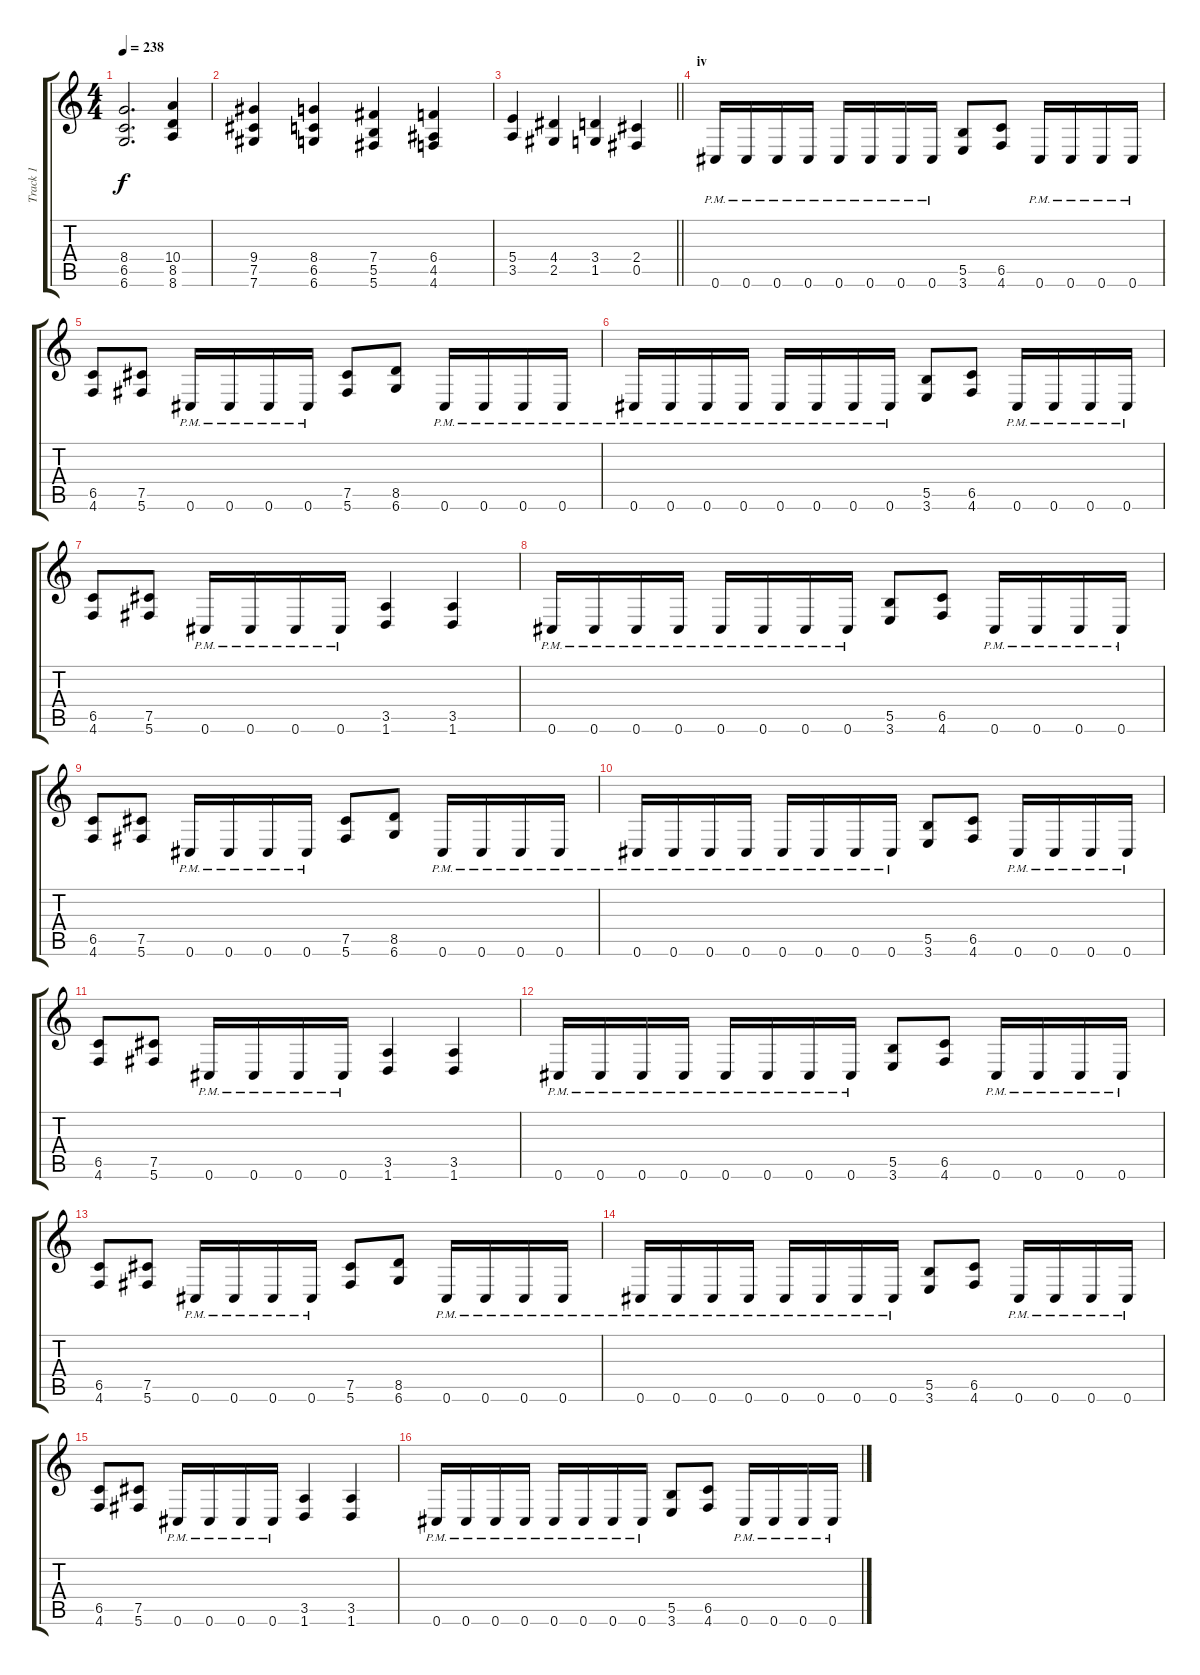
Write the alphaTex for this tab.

\track ("Track 1" "Track 1") {instrument distortionguitar}
\staff {score tabs}
\tuning (Db4 Ab3 E3 B2 Gb2 Db2) {hide}
\ts (4 4)
\tempo 238
\clef g2
\ks c
(8.4{t} 6.5{t} 6.6{t}).2{d dy f} (10.4 8.5 8.6).4 |
(9.4 7.5 7.6).4 (8.4 6.5 6.6).4 (7.4 5.5 5.6).4 (6.4 4.5 4.6).4 |
\barLineRight lightlight
(5.4 3.5).4 (4.4 2.5).4 (3.4 1.5).4 (2.4 0.5).4 |
\section ("" "iv")
0.6{pm}.16 0.6{pm}.16 0.6{pm}.16 0.6{pm}.16 0.6{pm}.16 0.6{pm}.16 0.6{pm}.16 0.6{pm}.16 (5.5 3.6).8 (6.5 4.6).8 0.6{pm}.16 0.6{pm}.16 0.6{pm}.16 0.6{pm}.16 |
(6.5 4.6).8 (7.5 5.6).8 0.6{pm}.16 0.6{pm}.16 0.6{pm}.16 0.6{pm}.16 (7.5 5.6).8 (8.5 6.6).8 0.6{pm}.16 0.6{pm}.16 0.6{pm}.16 0.6{pm}.16 |
0.6{pm}.16 0.6{pm}.16 0.6{pm}.16 0.6{pm}.16 0.6{pm}.16 0.6{pm}.16 0.6{pm}.16 0.6{pm}.16 (5.5 3.6).8 (6.5 4.6).8 0.6{pm}.16 0.6{pm}.16 0.6{pm}.16 0.6{pm}.16 |
(6.5 4.6).8 (7.5 5.6).8 0.6{pm}.16 0.6{pm}.16 0.6{pm}.16 0.6{pm}.16 (3.5 1.6).4 (3.5 1.6).4 |
0.6{pm}.16 0.6{pm}.16 0.6{pm}.16 0.6{pm}.16 0.6{pm}.16 0.6{pm}.16 0.6{pm}.16 0.6{pm}.16 (5.5 3.6).8 (6.5 4.6).8 0.6{pm}.16 0.6{pm}.16 0.6{pm}.16 0.6{pm}.16 |
(6.5 4.6).8 (7.5 5.6).8 0.6{pm}.16 0.6{pm}.16 0.6{pm}.16 0.6{pm}.16 (7.5 5.6).8 (8.5 6.6).8 0.6{pm}.16 0.6{pm}.16 0.6{pm}.16 0.6{pm}.16 |
0.6{pm}.16 0.6{pm}.16 0.6{pm}.16 0.6{pm}.16 0.6{pm}.16 0.6{pm}.16 0.6{pm}.16 0.6{pm}.16 (5.5 3.6).8 (6.5 4.6).8 0.6{pm}.16 0.6{pm}.16 0.6{pm}.16 0.6{pm}.16 |
(6.5 4.6).8 (7.5 5.6).8 0.6{pm}.16 0.6{pm}.16 0.6{pm}.16 0.6{pm}.16 (3.5 1.6).4 (3.5 1.6).4 |
0.6{pm}.16 0.6{pm}.16 0.6{pm}.16 0.6{pm}.16 0.6{pm}.16 0.6{pm}.16 0.6{pm}.16 0.6{pm}.16 (5.5 3.6).8 (6.5 4.6).8 0.6{pm}.16 0.6{pm}.16 0.6{pm}.16 0.6{pm}.16 |
(6.5 4.6).8 (7.5 5.6).8 0.6{pm}.16 0.6{pm}.16 0.6{pm}.16 0.6{pm}.16 (7.5 5.6).8 (8.5 6.6).8 0.6{pm}.16 0.6{pm}.16 0.6{pm}.16 0.6{pm}.16 |
0.6{pm}.16 0.6{pm}.16 0.6{pm}.16 0.6{pm}.16 0.6{pm}.16 0.6{pm}.16 0.6{pm}.16 0.6{pm}.16 (5.5 3.6).8 (6.5 4.6).8 0.6{pm}.16 0.6{pm}.16 0.6{pm}.16 0.6{pm}.16 |
(6.5 4.6).8 (7.5 5.6).8 0.6{pm}.16 0.6{pm}.16 0.6{pm}.16 0.6{pm}.16 (3.5 1.6).4 (3.5 1.6).4 |
0.6{pm}.16 0.6{pm}.16 0.6{pm}.16 0.6{pm}.16 0.6{pm}.16 0.6{pm}.16 0.6{pm}.16 0.6{pm}.16 (5.5 3.6).8 (6.5 4.6).8 0.6{pm}.16 0.6{pm}.16 0.6{pm}.16 0.6{pm}.16
